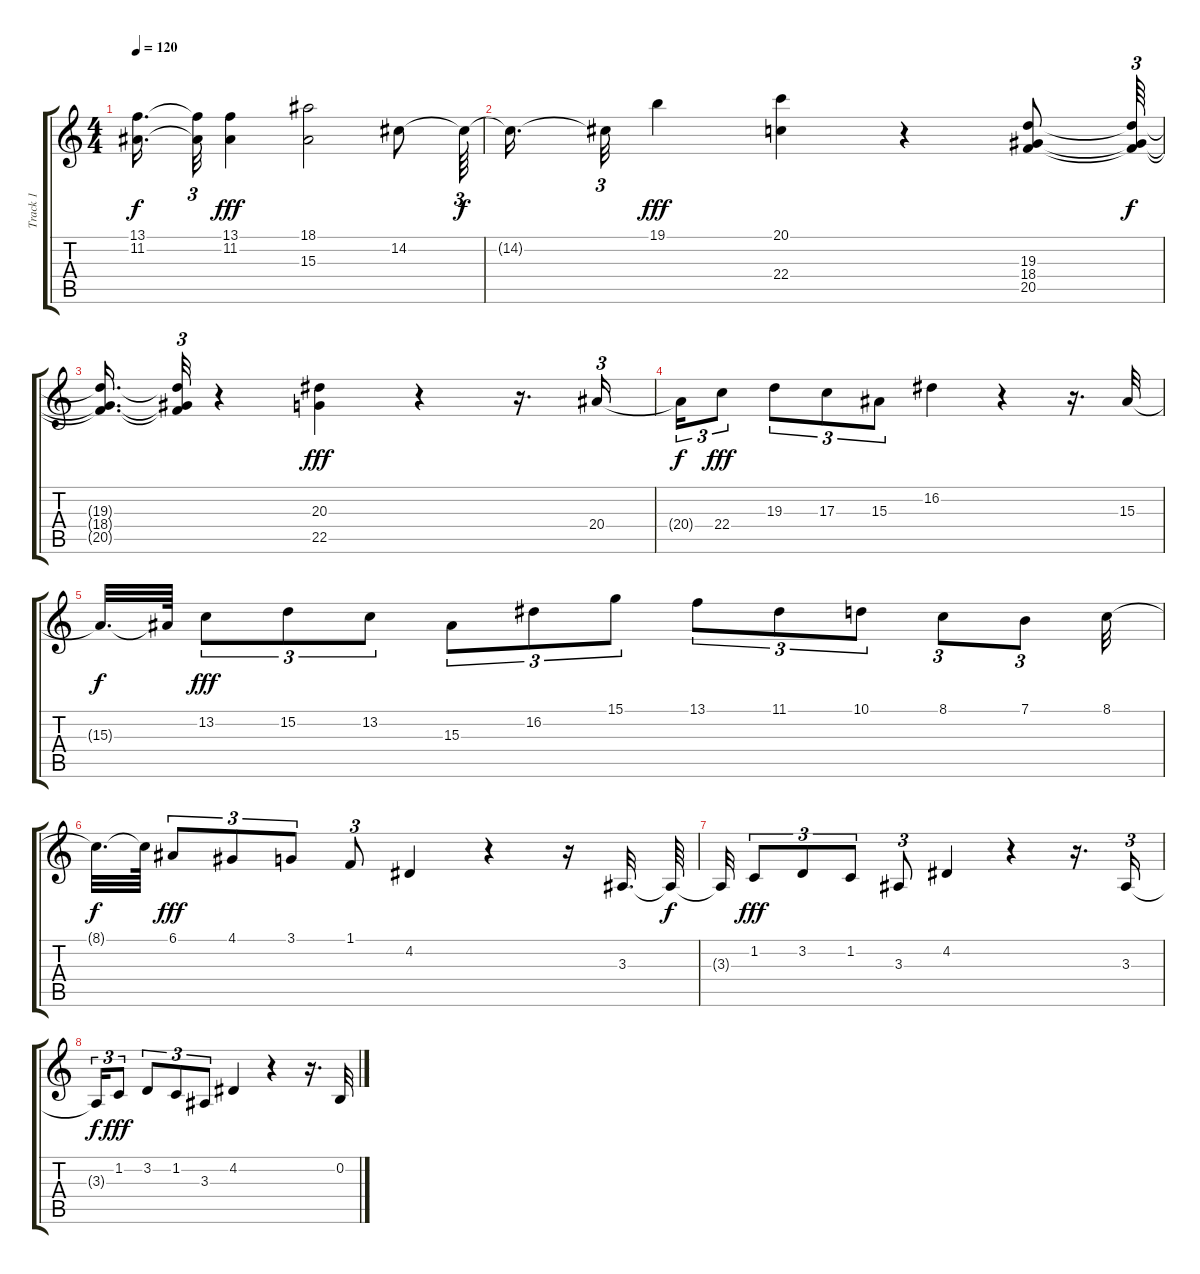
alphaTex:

\track ("Track 1" "Track 1") {instrument acousticgrandpiano}
\staff {score tabs}
\tuning (E4 B3 G3 D3 A2 E2) {hide}
\ts (4 4)
\tempo 120
\clef g2
\ks c
(13.1{t} 11.2{t}).16{d dy f} (13.1{t} 11.2{t}).32{tu (3 2)} (13.1 11.2).4{dy fff} (18.1 15.3).2 14.2.8 14.2{t}.64{tu (3 2) dy f} |
14.2{t}.16{d} 14.2{t}.32{tu (3 2)} 19.1.4{dy fff} (20.1 22.4).4 r.4 (19.3 18.4 20.5).8 (19.3{t} 18.4{t} 20.5{t}).64{tu (3 2) dy f} |
(19.3{t} 18.4{t} 20.5{t}).16{d} (19.3{t} 18.4{t} 20.5{t}).32{tu (3 2)} r.4 (20.3 22.5).4{dy fff} r.4 r.16{d} 20.4.16{tu (3 2)} |
20.4{t}.16{tu (3 2) dy f} 22.4.8{tu (3 2) dy fff} 19.3.8{tu (3 2)} 17.3.8{tu (3 2)} 15.3.8{tu (3 2)} 16.2.4 r.4 r.16{d} 15.3.32 |
15.3{t}.32{d dy f} 15.3{t}.64 13.2.8{tu (3 2) dy fff} 15.2.8{tu (3 2)} 13.2.8{tu (3 2)} 15.3.8{tu (3 2)} 16.2.8{tu (3 2)} 15.1.8{tu (3 2)} 13.1.8{tu (3 2)} 11.1.8{tu (3 2)} 10.1.8{tu (3 2)} 8.1.8{tu (3 2)} 7.1.8{tu (3 2)} 8.1.32 |
8.1{t}.32{d dy f} 8.1{t}.64 6.1.8{tu (3 2) dy fff} 4.1.8{tu (3 2)} 3.1.8{tu (3 2)} 1.1.8{tu (3 2)} 4.2.4 r.4 r.16 3.3.32{d} 3.3{t}.64{dy f} |
3.3{t}.32 1.2.8{tu (3 2) dy fff} 3.2.8{tu (3 2)} 1.2.8{tu (3 2)} 3.3.8{tu (3 2)} 4.2.4 r.4 r.16{d} 3.3.16{tu (3 2)} |
3.3{t}.16{tu (3 2) dy f} 1.2.8{tu (3 2) dy fff} 3.2.8{tu (3 2)} 1.2.8{tu (3 2)} 3.3.8{tu (3 2)} 4.2.4 r.4 r.16{d} 0.2.32
